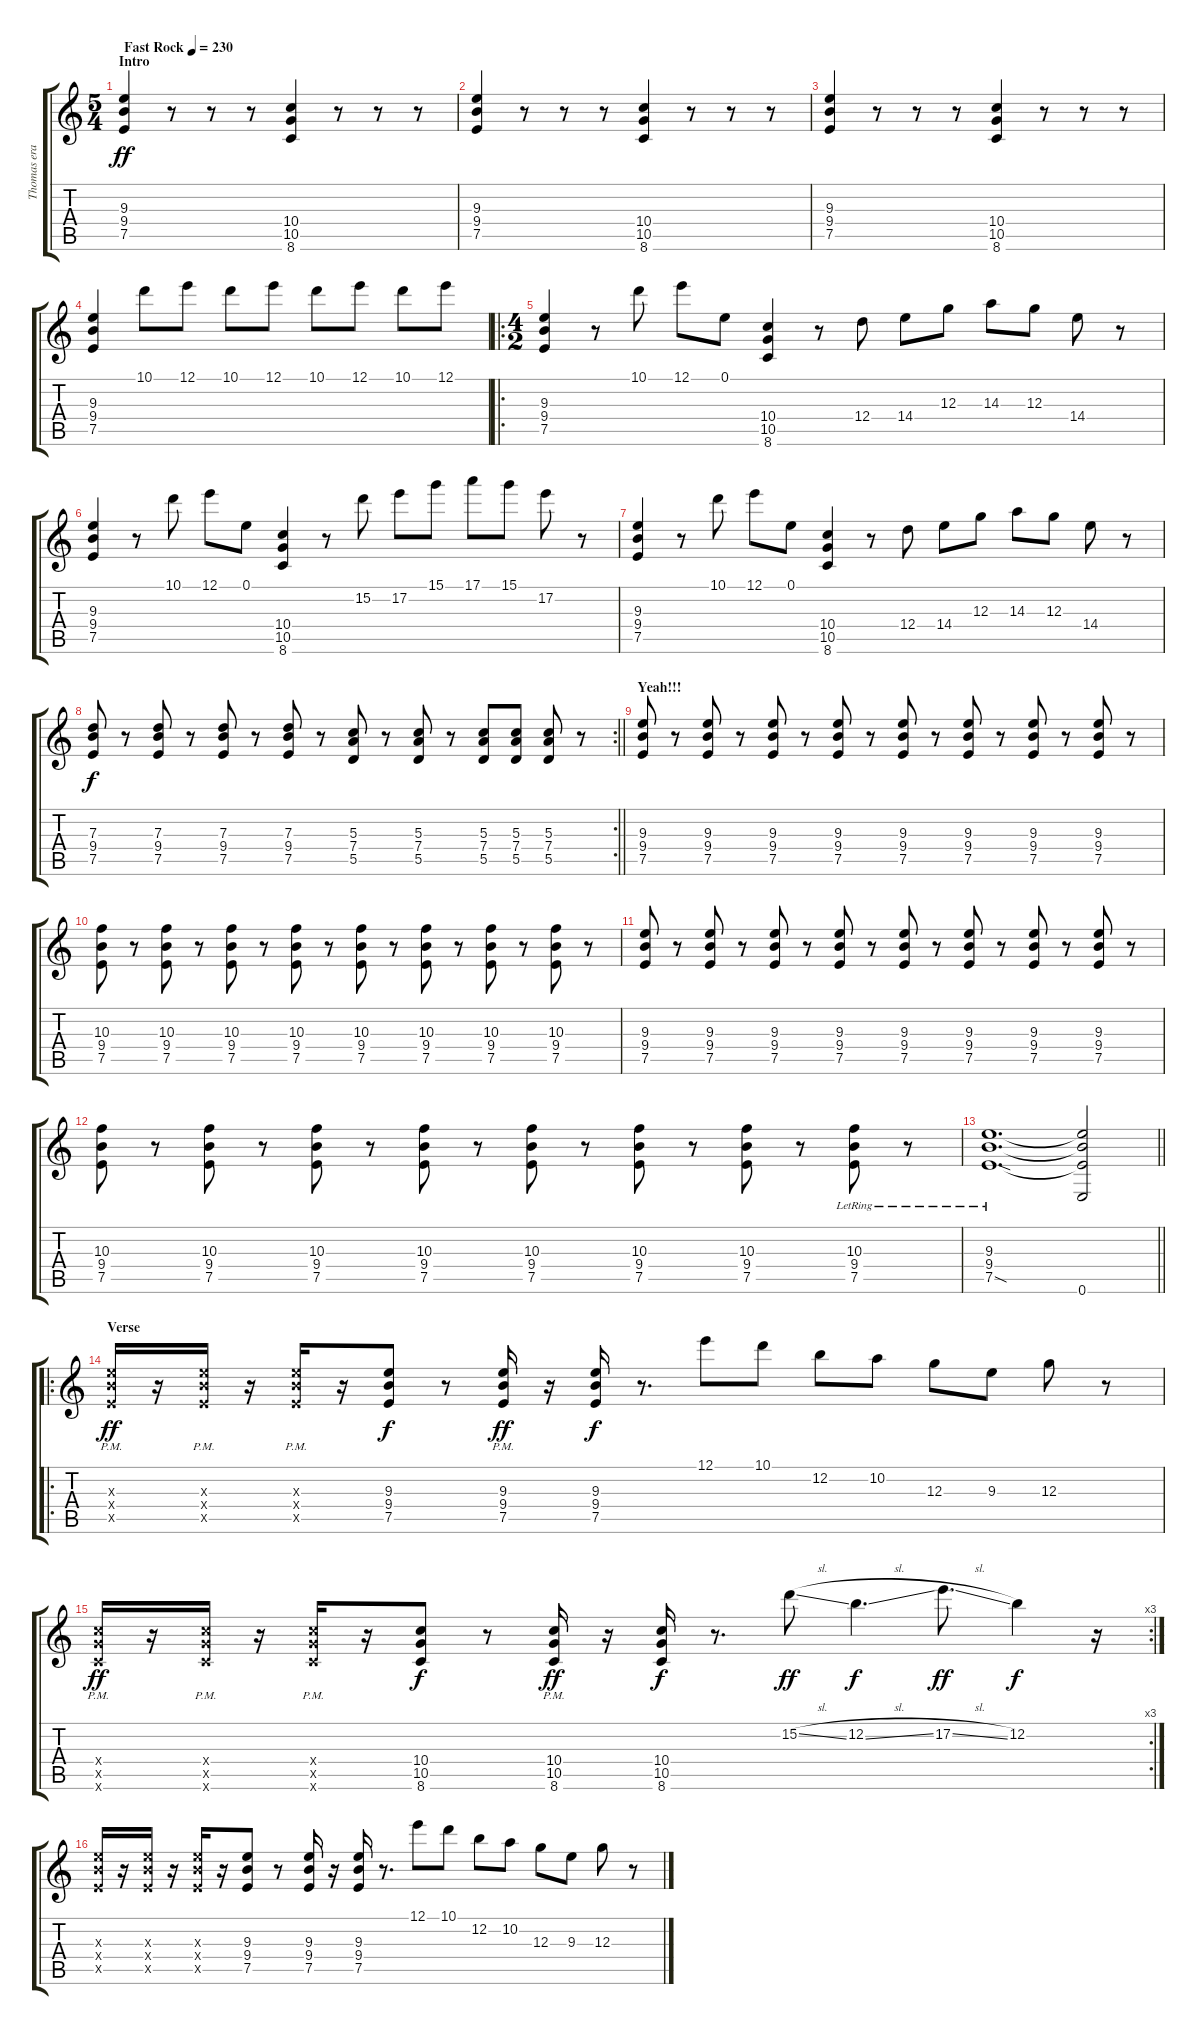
\track ("Thomas erak" "Thomas era") {instrument distortionguitar}
\staff {score tabs}
\tuning (E4 B3 G3 D3 A2 E2) {hide}
\ts (5 4)
\section ("" "Intro")
\tempo (230 "Fast Rock")
\clef g2
\ks c
(9.3 9.4 7.5).4{dy ff instrument distortionguitar} r.8 r.8 r.8 (10.4 10.5 8.6).4 r.8 r.8 r.8 |
(9.3 9.4 7.5).4 r.8 r.8 r.8 (10.4 10.5 8.6).4 r.8 r.8 r.8 |
(9.3 9.4 7.5).4 r.8 r.8 r.8 (10.4 10.5 8.6).4 r.8 r.8 r.8 |
(9.3 9.4 7.5).4 10.1.8{volume 11} 12.1.8 10.1.8 12.1.8 10.1.8 12.1.8 10.1.8 12.1.8 |
\ro
\ts (4 2)
(9.3 9.4 7.5).4{volume 12} r.8 10.1.8 12.1.8 0.1.8 (10.4 10.5 8.6).4 r.8 12.4.8 14.4.8 12.3.8 14.3.8 12.3.8 14.4.8 r.8 |
(9.3 9.4 7.5).4 r.8 10.1.8 12.1.8 0.1.8 (10.4 10.5 8.6).4 r.8 15.2.8 17.2.8 15.1.8 17.1.8 15.1.8 17.2.8 r.8 |
(9.3 9.4 7.5).4 r.8 10.1.8 12.1.8 0.1.8 (10.4 10.5 8.6).4 r.8 12.4.8 14.4.8 12.3.8 14.3.8 12.3.8 14.4.8 r.8 |
\rc 2
\barLineRight lightlight
(7.3 9.4 7.5).8{dy f} r.8 (7.3 9.4 7.5).8 r.8 (7.3 9.4 7.5).8 r.8 (7.3 9.4 7.5).8 r.8 (5.3 7.4 5.5).8 r.8 (5.3 7.4 5.5).8 r.8 (5.3 7.4 5.5).8 (5.3 7.4 5.5).8 (5.3 7.4 5.5).8 r.8 |
\section ("" "Yeah!!!")
(9.3 9.4 7.5).8 r.8 (9.3 9.4 7.5).8 r.8 (9.3 9.4 7.5).8 r.8 (9.3 9.4 7.5).8 r.8 (9.3 9.4 7.5).8 r.8 (9.3 9.4 7.5).8 r.8 (9.3 9.4 7.5).8 r.8 (9.3 9.4 7.5).8 r.8 |
(10.3 9.4 7.5).8 r.8 (10.3 9.4 7.5).8 r.8 (10.3 9.4 7.5).8 r.8 (10.3 9.4 7.5).8 r.8 (10.3 9.4 7.5).8 r.8 (10.3 9.4 7.5).8 r.8 (10.3 9.4 7.5).8 r.8 (10.3 9.4 7.5).8 r.8 |
(9.3 9.4 7.5).8 r.8 (9.3 9.4 7.5).8 r.8 (9.3 9.4 7.5).8 r.8 (9.3 9.4 7.5).8 r.8 (9.3 9.4 7.5).8 r.8 (9.3 9.4 7.5).8 r.8 (9.3 9.4 7.5).8 r.8 (9.3 9.4 7.5).8 r.8 |
(10.3 9.4 7.5).8 r.8 (10.3 9.4 7.5).8 r.8 (10.3 9.4 7.5).8 r.8 (10.3 9.4 7.5).8 r.8 (10.3 9.4 7.5).8 r.8 (10.3 9.4 7.5).8 r.8 (10.3 9.4 7.5).8 r.8 (10.3{lr} 9.4{lr} 7.5).8 r.8 |
\barLineRight lightlight
(9.3 9.4 7.5{sod lr}).1{d} (9.3{t} 9.4{t} 7.5{t} 0.6).2 |
\ro
\section ("" "Verse")
(9.3{pm x} 9.4{pm x} 7.5{pm x}).16{dy ff} r.16 (9.3{pm x} 9.4{pm x} 7.5{pm x}).16 r.16 (9.3{pm x} 9.4{pm x} 7.5{pm x}).16 r.16 (9.3 9.4 7.5).8{dy f} r.8 (9.3{pm} 9.4{pm} 7.5{pm}).16{dy ff} r.16 (9.3 9.4 7.5).16{dy f} r.8{d} 12.1.8 10.1.8 12.2.8 10.2.8 12.3.8 9.3.8 12.3.8 r.8 |
\rc 3
(10.4{x} 10.5{x} 8.6{pm x}).16{dy ff} r.16 (10.4{x} 10.5{x} 8.6{pm x}).16 r.16 (10.4{x} 10.5{x} 8.6{pm x}).16 r.16 (10.4 10.5 8.6).8{dy f} r.8 (10.4 10.5 8.6{pm}).16{dy ff} r.16 (10.4 10.5 8.6).16{dy f} r.8{d} 15.2{sl}.8{dy ff} 12.2{sl}.4{d dy f} 17.2{sl}.8{d dy ff} 12.2.4{dy f} r.16 |
(9.3{x} 9.4{x} 7.5{x}).16 r.16 (9.3{x} 9.4{x} 7.5{x}).16 r.16 (9.3{x} 9.4{x} 7.5{x}).16 r.16 (9.3 9.4 7.5).8 r.8 (9.3 9.4 7.5).16 r.16 (9.3 9.4 7.5).16 r.8{d} 12.1.8 10.1.8 12.2.8 10.2.8 12.3.8 9.3.8 12.3.8 r.8
